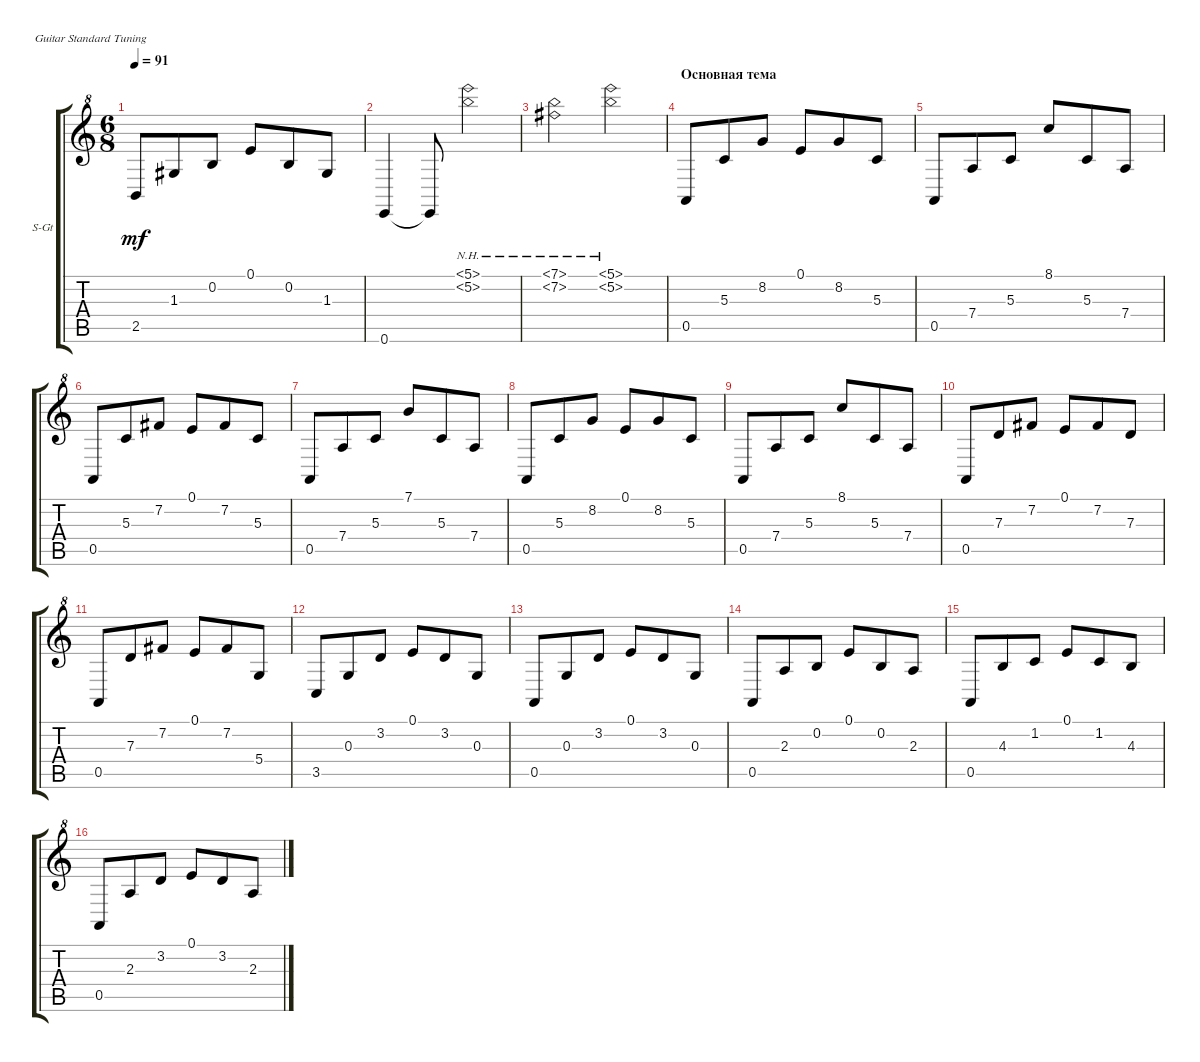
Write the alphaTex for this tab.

\defaultSystemsLayout 4
\bracketExtendMode groupsimilarinstruments
\firstSystemTrackNameOrientation horizontal
\otherSystemsTrackNameOrientation horizontal
\track ("Ритм" "S-Gt") {instrument acousticguitarsteel}
\staff {score tabs}
\tuning (E4 B3 G3 D3 A2 E2)
\ts (6 8)
\tempo 91
\clef g2
\ottava 8va
\ks c
2.5.8{dy mf} 1.3.8 0.2.8 0.1.8 0.2.8 1.3.8 |
0.6.4 0.6{t}.8 (5.1{nh} 5.2{nh}).2 |
(7.1{nh} 7.2{nh}).2 (5.1{nh} 5.2{nh}).2 |
\section ("" "Основная тема")
0.5.8 5.3.8 8.2.8 0.1.8 8.2.8 5.3.8 |
0.5.8 7.4.8 5.3.8 8.1.8 5.3.8 7.4.8 |
0.5.8 5.3.8 7.2.8 0.1.8 7.2.8 5.3.8 |
0.5.8 7.4.8 5.3.8 7.1.8 5.3.8 7.4.8 |
0.5.8 5.3.8 8.2.8 0.1.8 8.2.8 5.3.8 |
0.5.8 7.4.8 5.3.8 8.1.8 5.3.8 7.4.8 |
0.5.8 7.3.8 7.2.8 0.1.8 7.2.8 7.3.8 |
0.5.8 7.3.8 7.2.8 0.1.8 7.2.8 5.4.8 |
3.5.8 0.3.8 3.2.8 0.1.8 3.2.8 0.3.8 |
0.5.8 0.3.8 3.2.8 0.1.8 3.2.8 0.3.8 |
0.5.8 2.3.8 0.2.8 0.1.8 0.2.8 2.3.8 |
0.5.8 4.3.8 1.2.8 0.1.8 1.2.8 4.3.8 |
0.5.8 2.3.8 3.2.8 0.1.8 3.2.8 2.3.8
